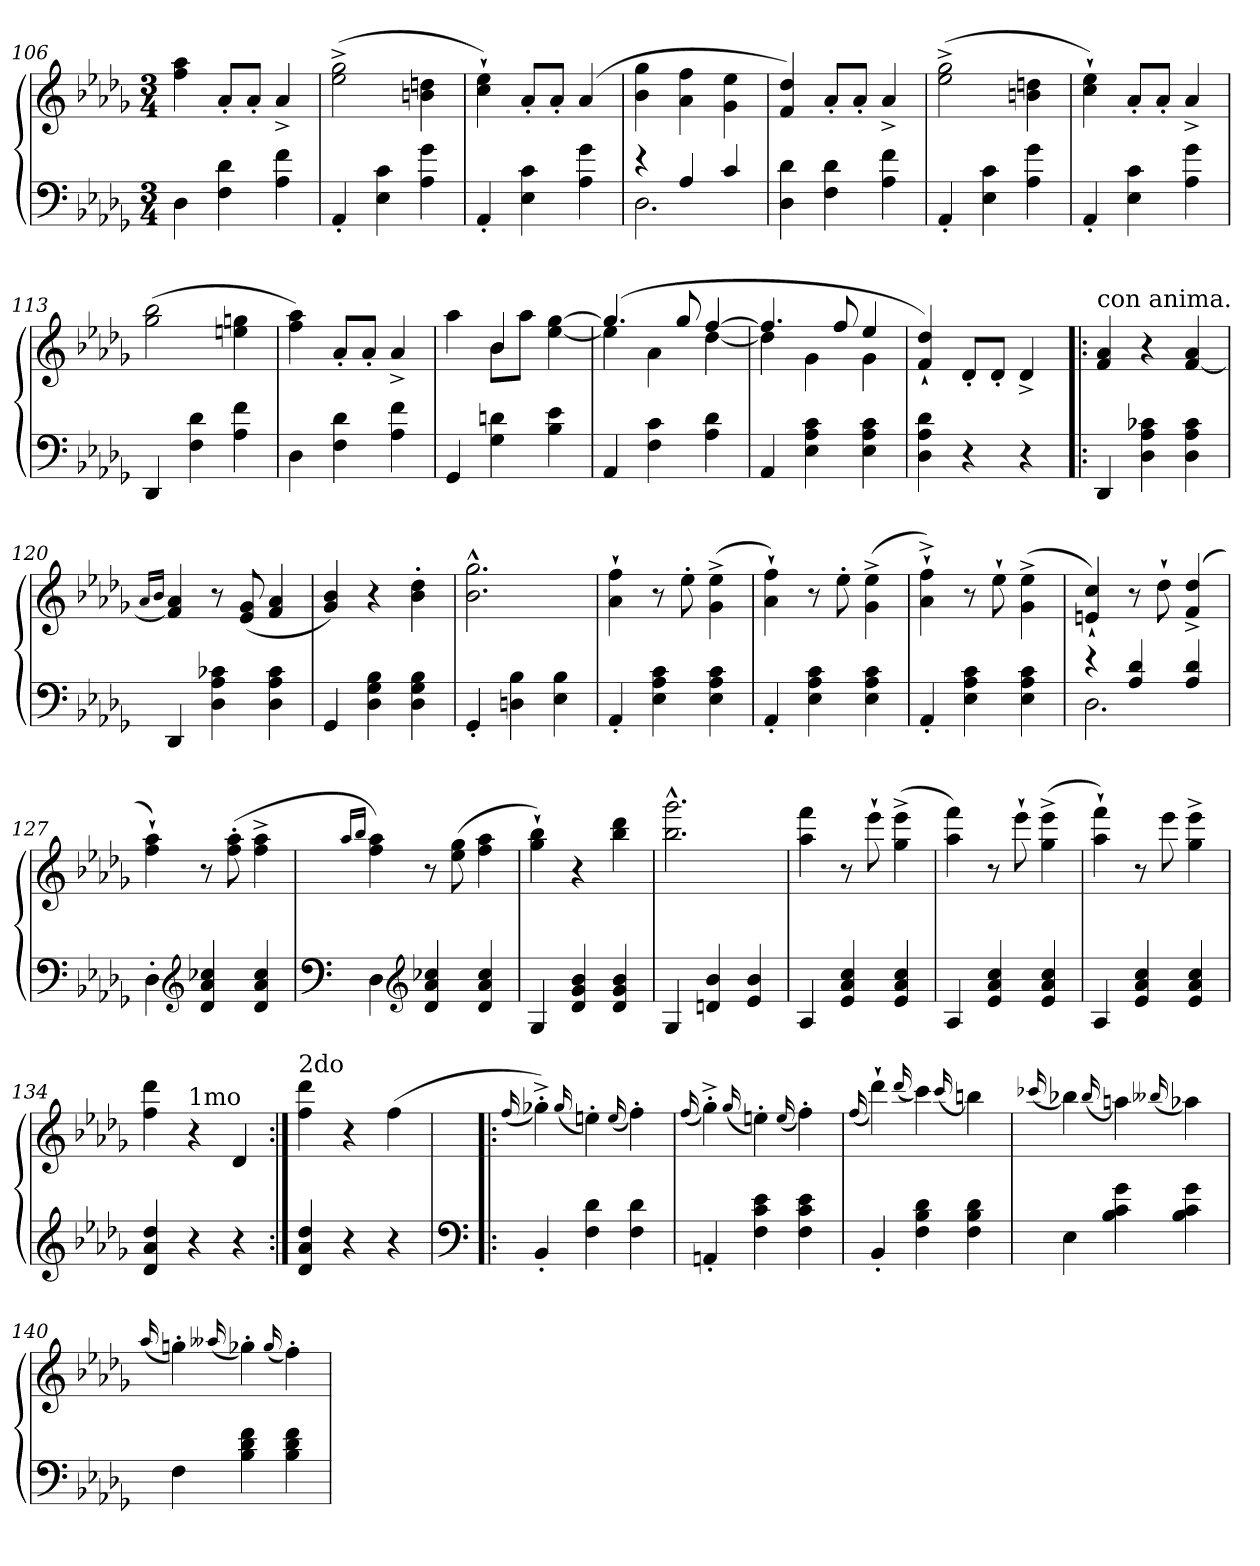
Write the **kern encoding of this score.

**kern	**kern
*part1	*part1
*staff2	*staff1
*clefF4	*clefG2
*k[b-e-a-d-g-]	*k[b-e-a-d-g-]
*M3/4	*M3/4
=106	=106
4D-	4aa- 4ff
4d- 4F	8a-'L
.	8a-'J
4f 4A-	4a-^
=107	=107
4AA-'	(2gg-^< 2ee-^<
4c 4E-	.
4g- 4A-	4ddn 4bn
=108	=108
4AA-'	4ee-` 4cc`)
4c 4E-	8a-'L
.	8a-'J
4g- 4A-	(4a-
=109	=109
*^	*
4re	2.D-	4gg- 4b-
4A-	.	4ff 4a-
4c	.	4ee- 4g-
*v	*v	*
=110	=110
4d- 4D-	4dd- 4f)
4d- 4F	8a-'L
.	8a-'J
4f 4A-	4a-^
=111	=111
4AA-'	(2gg-^< 2ee-^<
4c 4E-	.
4g- 4A-	4ddn 4bn
=112	=112
4AA-'	4ee-` 4cc`)
4c 4E-	8a-'L
.	8a-'J
4g- 4A-	4a-^
=113	=113
4DD-	(2bb- 2gg-
4d- 4F	.
4f 4A-	4ggn 4een
=114	=114
4D-	4aa- 4ff)
4d- 4F	8a-'L
.	8a-'J
4f 4A-	4a-^
=115	=115
*	*^
4GG-	4ryy	4aa-
4dn 4G-	4b-	8b-L
.	.	8aa-J
4e- 4B-	4ryy	[4gg- [4ee-
=116	=116	=116
4AA-	(4.gg-]	4ee-]
4c 4F	.	4a-
.	8gg-	.
4d- 4A-	[4ff	[4dd-
=117	=117	=117
4AA-	4.ff]	4dd-]
4c 4A- 4E-	.	4g-
.	8ff	.
4c 4A- 4E-	4ee-	4g-
*	*v	*v
=118	=118
4d- 4A- 4D-	4dd-`> 4f`>)
4r	8d-'L
.	8d-'J
4r	4d-^
=119!|:	=119!|:
!	!LO:TX:a:t=con anima.
4DD-	4a- 4f
4c-X 4A- 4D-	4r
4c- 4A- 4D-	4a- [4f
=120	=120
.	16qqa-/LL
.	16qqb-/JJ
4DD-	4a- 4f]
4c-X 4A- 4D-	8r
.	(8g- 8e-
4c- 4A- 4D-	4a- 4f
=121	=121
4GG-	4b- 4g-)
4B- 4G- 4D-	4r
4B- 4G- 4D-	4dd-' 4b-'
=122	=122
4GG-'	2.gg-^^ 2.b-^^
4B- 4Dn	.
4B- 4E-	.
=123	=123
4AA-'	4ff` 4a-`
4c 4A- 4E-	8r
.	8ee-'
4c 4A- 4E-	(4ee-^ 4g-^
=124	=124
4AA-'	4ff` 4a-`)
4c 4A- 4E-	8r
.	8ee-'
4c 4A- 4E-	(4ee-^ 4g-^
=125	=125
4AA-'	4ff`^< 4a-`^<)
4c 4A- 4E-	8r
.	8ee-`
4c 4A- 4E-	(>4ee-^ 4g-^
=126	=126
*^	*
4re	2.D-	4cc` 4en`)
4d- 4A-	.	8r
.	.	8dd-`
4d- 4A-	.	(4dd-^ 4f^
*v	*v	*
=127	=127
4D-'	4aa-` 4ff`)
*clefG2	*
4cc-X 4a- 4d-	8r
.	(8aa-' 8ff'
4cc- 4a- 4d-	4aa-^ 4ff^
=128	=128
*clefF4	*
.	16qqaa-/LL
.	16qqbb-JJ
4D-	4aa- 4ff)
*clefG2	*
4cc-X 4a- 4d-	8r
.	(8gg- 8ee-
4cc- 4a- 4d-	4aa- 4ff
=129	=129
4G-	4bb-` 4gg-`)
4b- 4g- 4d-	4r
4b- 4g- 4d-	4ddd- 4bb-
=130	=130
4G-	2.ggg-^^ 2.bb-^^
4b- 4dn	.
4b- 4e-	.
=131	=131
4A-	4fff 4aa-
4cc 4a- 4e-	8r
.	8eee-`
4cc 4a- 4e-	(4eee-^ 4gg-^
=132	=132
4A-	4fff 4aa-)
4cc 4a- 4e-	8r
.	8eee-`
4cc 4a- 4e-	(4eee-^ 4gg-^
=133	=133
4A-	4fff` 4aa-`)
4cc 4a- 4e-	8r
.	8eee-
4cc 4a- 4e-	4eee-^ 4gg-^
=134	=134
4dd- 4a- 4d-	4ddd-\ 4ff\
!	!LO:TX:a:t=1mo
4r	4r
4r	4d-
=135:|!	=135:|!
!	!LO:TX:a:t=2do
4dd- 4a- 4d-	4ddd-\ 4ff\
4r	4r
4r	(4ff
=136!|:	=136!|:
*clefF4	*
.	(16qqff
4BB-'	4gg-X'^<))
.	(16qqgg-/
4d- 4F	4een')
.	(16qqee/
4d- 4F	4ff')
=137	=137
.	(16qqff/
4AAn'	4gg-'^<)
.	(16qqgg-/
4e- 4c 4F	4een')
.	(16qqee/
4e- 4c 4F	4ff')
=138	=138
.	(<16qqff/
4BB-'	4ddd-`)
.	(16qqddd-/
4d- 4B- 4F	4ccc)
.	(16qqccc/
4d- 4B- 4F	4bbn)
=139	=139
.	(16qqccc-X/
4E-	4bb-X)
.	(16qqbb-/
4g- 4c 4B-	4aan)
.	(16qqbb--X/
4g- 4c 4B-	4aa-X)
=140	=140
.	(16qqaa-/
4F	4ggn')
.	(16qqaa--X/
4f 4d- 4B-	4gg-X')
.	(16qqgg-/
4f 4d- 4B-	4ff')
=	=
*-	*-
